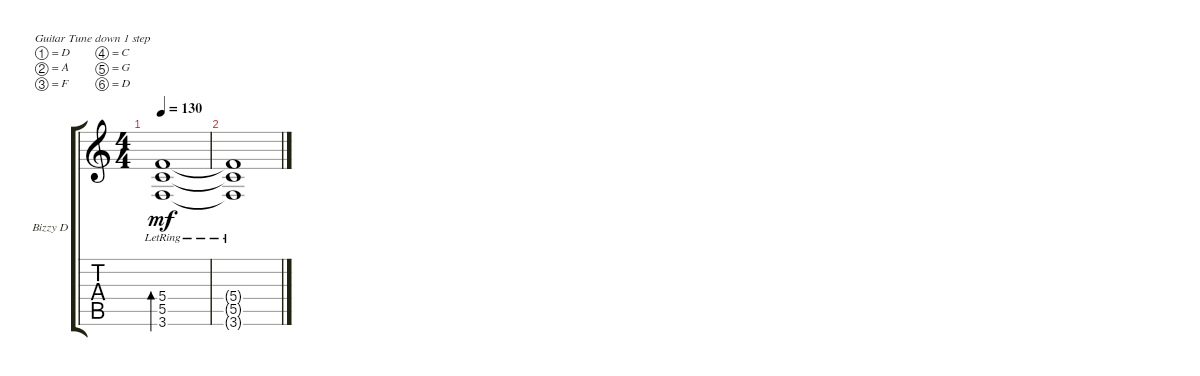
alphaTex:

\defaultSystemsLayout 4
\bracketExtendMode groupsimilarinstruments
\firstSystemTrackNameOrientation horizontal
\otherSystemsTrackNameOrientation horizontal
\track ("Deryck Whibley" "Bizzy D") {instrument distortionguitar}
\staff {score tabs}
\tuning (D4 A3 F3 C3 G2 D2)
\ts (4 4)
\tempo 130
\clef g2
\ks c
(3.6{lr} 5.5{lr} 5.4{lr}).1{bd 687 dy mf} |
(3.6{lr t} 5.5{lr t} 5.4{lr t}).1
